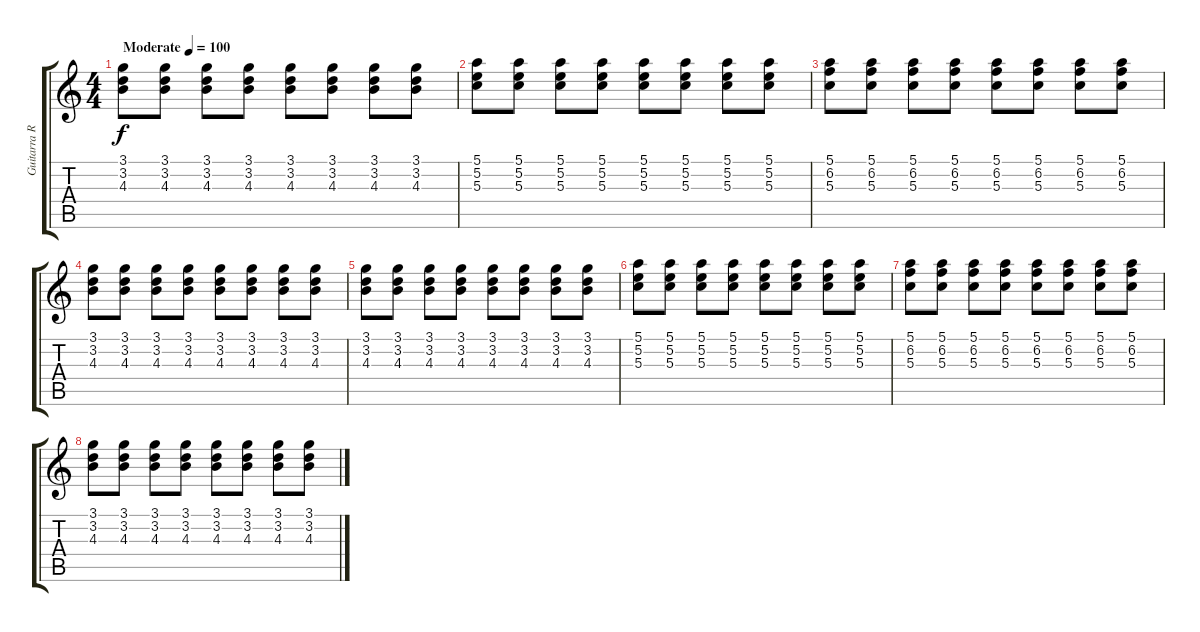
\track ("Guitarra Ritmo" "Guitarra R") {instrument overdrivenguitar}
\staff {score tabs}
\tuning (E4 B3 G3 D3 A2 E2) {hide}
\ts (4 4)
\tempo (100 "Moderate")
\clef g2
\ks c
(3.1 3.2 4.3).8{dy f instrument overdrivenguitar} (3.1 3.2 4.3).8 (3.1 3.2 4.3).8 (3.1 3.2 4.3).8 (3.1 3.2 4.3).8 (3.1 3.2 4.3).8 (3.1 3.2 4.3).8 (3.1 3.2 4.3).8 |
(5.1 5.2 5.3).8 (5.1 5.2 5.3).8 (5.1 5.2 5.3).8 (5.1 5.2 5.3).8 (5.1 5.2 5.3).8 (5.1 5.2 5.3).8 (5.1 5.2 5.3).8 (5.1 5.2 5.3).8 |
(5.1 6.2 5.3).8 (5.1 6.2 5.3).8 (5.1 6.2 5.3).8 (5.1 6.2 5.3).8 (5.1 6.2 5.3).8 (5.1 6.2 5.3).8 (5.1 6.2 5.3).8 (5.1 6.2 5.3).8 |
(3.1 3.2 4.3).8 (3.1 3.2 4.3).8 (3.1 3.2 4.3).8 (3.1 3.2 4.3).8 (3.1 3.2 4.3).8 (3.1 3.2 4.3).8 (3.1 3.2 4.3).8 (3.1 3.2 4.3).8 |
(3.1 3.2 4.3).8 (3.1 3.2 4.3).8 (3.1 3.2 4.3).8 (3.1 3.2 4.3).8 (3.1 3.2 4.3).8 (3.1 3.2 4.3).8 (3.1 3.2 4.3).8 (3.1 3.2 4.3).8 |
(5.1 5.2 5.3).8 (5.1 5.2 5.3).8 (5.1 5.2 5.3).8 (5.1 5.2 5.3).8 (5.1 5.2 5.3).8 (5.1 5.2 5.3).8 (5.1 5.2 5.3).8 (5.1 5.2 5.3).8 |
(5.1 6.2 5.3).8 (5.1 6.2 5.3).8 (5.1 6.2 5.3).8 (5.1 6.2 5.3).8 (5.1 6.2 5.3).8 (5.1 6.2 5.3).8 (5.1 6.2 5.3).8 (5.1 6.2 5.3).8 |
(3.1 3.2 4.3).8 (3.1 3.2 4.3).8 (3.1 3.2 4.3).8 (3.1 3.2 4.3).8 (3.1 3.2 4.3).8 (3.1 3.2 4.3).8 (3.1 3.2 4.3).8 (3.1 3.2 4.3).8
